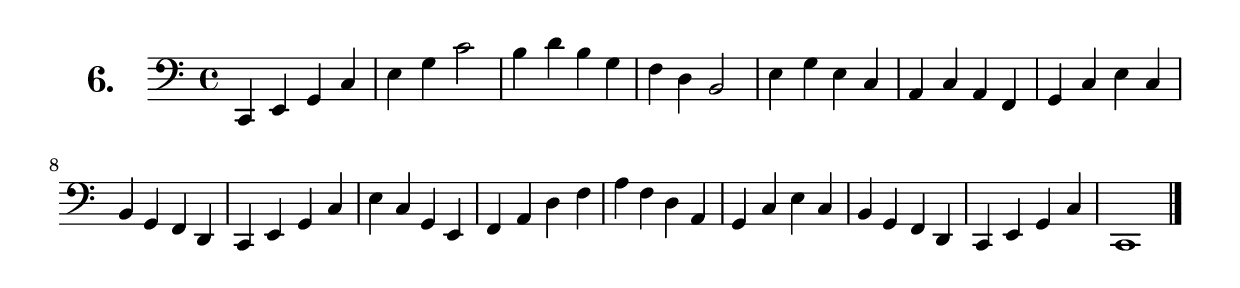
\version "2.18.2"

\score {
  \new StaffGroup = "" \with {
    instrumentName = \markup { \bold \huge { \number "6." }}
  }
  <<
    \new Staff = "celloI" 
    \relative c, {
      \clef bass
      \key c \major
      \time 4/4

      c4 e g c    | %01
      e g c2      | %02
      b4 d b g    | %03
      f d b2      | %04
      e4 g e c    | %05
      a c a f     | %06
      g c e c     | %07
      b g f d     | %08
      c e g c     | %09
      e c g e     | %10
      f a d f     | %11
      a f d a     | %12
      g c e c     | %13
      b g f d     | %14
      c e g c     | %15
      c,1 \bar "|." %16
    }
  >>
  \layout {}
  \header {
    composer = "Bernhard Romberg"
    piece = ""
  }
}
